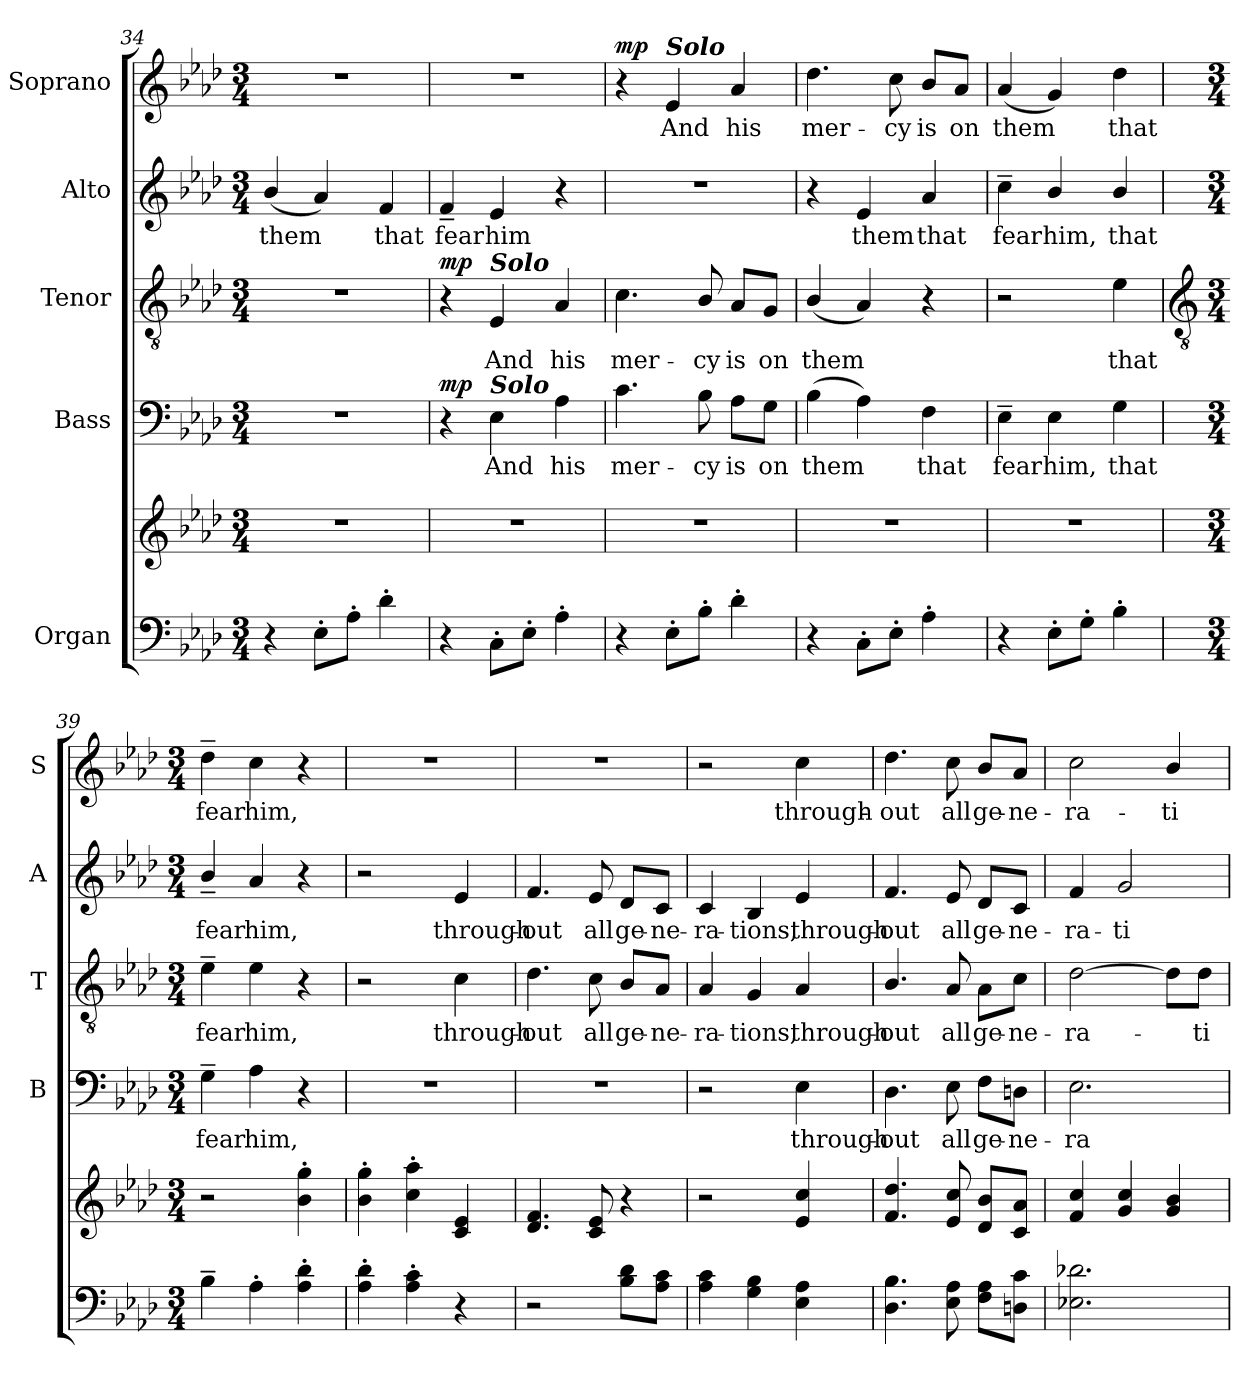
**kern	**kern	**kern	**text	**dynam	**kern	**text	**dynam	**kern	**text	**kern	**text	**dynam
*part5	*part5	*part4	*part4	*part4	*part3	*part3	*part3	*part2	*part2	*part1	*part1	*part1
*staff6	*staff5	*staff4	*staff4	*staff4	*staff3	*staff3	*staff3	*staff2	*staff2	*staff1	*staff1	*staff1
*I"Organ	*	*I"Bass	*	*	*I"Tenor	*	*	*I"Alto	*	*I"Soprano	*	*
*	*	*I'B	*	*	*I'T	*	*	*I'A	*	*I'S	*	*
*clefF4	*clefG2	*clefF4	*	*	*clefGv2	*	*	*clefG2	*	*clefG2	*	*
*k[b-e-a-d-]	*k[b-e-a-d-]	*k[b-e-a-d-]	*	*	*k[b-e-a-d-]	*	*	*k[b-e-a-d-]	*	*k[b-e-a-d-]	*	*
*A-:	*A-:	*A-:	*	*	*A-:	*	*	*A-:	*	*A-:	*	*
*M3/4	*M3/4	*M3/4	*	*	*M3/4	*	*	*M3/4	*	*M3/4	*	*
=34	=34	=34	=34	=34	=34	=34	=34	=34	=34	=34	=34	=34
!	!LO:N:vis=1	!LO:N:vis=1	!	!	!LO:N:vis=1	!	!	!	!LO:LY:b	!LO:N:vis=1	!	!
4r	2.r	2.r	.	.	2.r	.	.	(<4b-/	them	2.r	.	.
8E-'L	.	.	.	.	.	.	.	4a-)	.	.	.	.
8A-'J	.	.	.	.	.	.	.	.	.	.	.	.
!	!	!	!	!	!	!	!	!	!LO:LY:b	!	!	!
4d-'	.	.	.	.	.	.	.	4f	that	.	.	.
=35	=35	=35	=35	=35	=35	=35	=35	=35	=35	=35	=35	=35
!	!LO:N:vis=1	!	!	!LO:DY:b	!	!	!LO:DY:b	!	!LO:LY:b	!LO:N:vis=1	!	!
4r	2.r	4r	.	mp	4r	.	mp	4f~	fear	2.r	.	.
!	!	!	!	!	!LO:TX:a:Bi:t=Solo	!	!	!	!	!	!	!
!	!	!LO:TX:a:Bi:t=Solo	!	!	!	!	!	!	!	!	!	!
!	!	!	!LO:LY:b	!	!	!LO:LY:b	!	!	!LO:LY:b	!	!	!
8C'L	.	4E-	And	.	4E-	And	.	4e-	him	.	.	.
8E-'J	.	.	.	.	.	.	.	.	.	.	.	.
!	!	!	!LO:LY:b	!	!	!LO:LY:b	!	!	!	!	!	!
4A-'	.	4A-	his	.	4A-	his	.	4r	.	.	.	.
=36	=36	=36	=36	=36	=36	=36	=36	=36	=36	=36	=36	=36
!	!LO:N:vis=1	!	!LO:LY:b	!	!	!LO:LY:b	!	!LO:N:vis=1	!	!	!	!LO:DY:b
4r	2.r	4.c	mer-	.	4.c	mer-	.	2.r	.	4r	.	mp
!	!	!	!	!	!	!	!	!	!	!LO:TX:a:Bi:t=Solo	!	!
!	!	!	!	!	!	!	!	!	!	!	!LO:LY:b	!
8E-'L	.	.	.	.	.	.	.	.	.	4e-	And	.
!	!	!	!LO:LY:b	!	!	!LO:LY:b	!	!	!	!	!	!
8B-'J	.	8B-	-cy	.	8B-/	-cy	.	.	.	.	.	.
!	!	!	!LO:LY:b	!	!	!LO:LY:b	!	!	!	!	!LO:LY:b	!
4d-'	.	8A-\L	is	.	8A-/L	is	.	.	.	4a-	his	.
!	!	!	!LO:LY:b	!	!	!LO:LY:b	!	!	!	!	!	!
.	.	8G\J	on	.	8G/J	on	.	.	.	.	.	.
=37	=37	=37	=37	=37	=37	=37	=37	=37	=37	=37	=37	=37
!	!LO:N:vis=1	!	!LO:LY:b	!	!	!LO:LY:b	!	!	!	!	!LO:LY:b	!
4r	2.r	(>4B-	them	.	(<4B-/	them	.	4r	.	4.dd-	mer-	.
!	!	!	!	!	!	!	!	!	!LO:LY:b	!	!	!
8C'L	.	4A-)	.	.	4A-)	.	.	4e-	them	.	.	.
!	!	!	!	!	!	!	!	!	!	!	!LO:LY:b	!
8E-'J	.	.	.	.	.	.	.	.	.	8cc	-cy	.
!	!	!	!LO:LY:b	!	!	!	!	!	!LO:LY:b	!	!LO:LY:b	!
4A-'	.	4F	that	.	4r	.	.	4a-	that	8b-/L	is	.
!	!	!	!	!	!	!	!	!	!	!	!LO:LY:b	!
.	.	.	.	.	.	.	.	.	.	8a-/J	on	.
=38	=38	=38	=38	=38	=38	=38	=38	=38	=38	=38	=38	=38
!	!LO:N:vis=1	!	!LO:LY:b	!	!	!	!	!	!LO:LY:b	!	!LO:LY:b	!
4r	2.r	4E-~	fear	.	2r	.	.	4cc~	fear	(<4a-	them	.
!	!	!	!LO:LY:b	!	!	!	!	!	!LO:LY:b	!	!	!
8E-'L	.	4E-	him,	.	.	.	.	4b-/	him,	4g)	.	.
8G'J	.	.	.	.	.	.	.	.	.	.	.	.
!	!	!	!LO:LY:b	!	!	!LO:LY:b	!	!	!LO:LY:b	!	!LO:LY:b	!
4B-'	.	4G	that	.	4e-	that	.	4b-/	that	4dd-	that	.
!!LO:LB:g=z
=39	=39	=39	=39	=39	=39	=39	=39	=39	=39	=39	=39	=39
*	*	*	*	*	*clefGv2	*	*	*	*	*	*	*
*M3/4	*M3/4	*M3/4	*	*	*M3/4	*	*	*M3/4	*	*M3/4	*	*
!	!	!	!LO:LY:b	!	!	!LO:LY:b	!	!	!LO:LY:b	!	!LO:LY:b	!
4B-~	2r	4G~	fear	.	4e-~	fear	.	4b-~/	fear	4dd-~	fear	.
!	!	!	!LO:LY:b	!	!	!LO:LY:b	!	!	!LO:LY:b	!	!LO:LY:b	!
4A-'	.	4A-	him,	.	4e-	him,	.	4a-	him,	4cc	him,	.
4A-' 4d-'	4b-' 4gg'	4r	.	.	4r	.	.	4r	.	4r	.	.
=40	=40	=40	=40	=40	=40	=40	=40	=40	=40	=40	=40	=40
!	!	!LO:N:vis=1	!	!	!	!	!	!	!	!LO:N:vis=1	!	!
4A-' 4d-'	4b-' 4gg'	2.r	.	.	2r	.	.	2r	.	2.r	.	.
4A-' 4c'	4cc' 4aa-'	.	.	.	.	.	.	.	.	.	.	.
!	!	!	!	!	!	!LO:LY:b	!	!	!LO:LY:b	!	!	!
4r	4c 4e-	.	.	.	4c	through-	.	4e-	through-	.	.	.
=41	=41	=41	=41	=41	=41	=41	=41	=41	=41	=41	=41	=41
!	!	!LO:N:vis=1	!	!	!	!LO:LY:b	!	!	!LO:LY:b	!LO:N:vis=1	!	!
2r	4.d- 4.f	2.r	.	.	4.d-	-out	.	4.f	-out	2.r	.	.
!	!	!	!	!	!	!LO:LY:b	!	!	!LO:LY:b	!	!	!
.	8c 8e-	.	.	.	8c	all	.	8e-	all	.	.	.
!	!	!	!	!	!	!LO:LY:b	!	!	!LO:LY:b	!	!	!
8B- 8d-L	4r	.	.	.	8B-/L	ge-	.	8d-/L	ge-	.	.	.
!	!	!	!	!	!	!LO:LY:b	!	!	!LO:LY:b	!	!	!
8A- 8cJ	.	.	.	.	8A-/J	-ne-	.	8c/J	-ne-	.	.	.
=42	=42	=42	=42	=42	=42	=42	=42	=42	=42	=42	=42	=42
!	!	!	!	!	!	!LO:LY:b	!	!	!LO:LY:b	!	!	!
4A- 4c	2r	2r	.	.	4A-	-ra-	.	4c	-ra-	2r	.	.
!	!	!	!	!	!	!LO:LY:b	!	!	!LO:LY:b	!	!	!
4G 4B-	.	.	.	.	4G	-tions,	.	4B-	-tions,	.	.	.
!	!	!	!LO:LY:b	!	!	!LO:LY:b	!	!	!LO:LY:b	!	!LO:LY:b	!
4E- 4A-	4e- 4cc	4E-	through-	.	4A-	through-	.	4e-	through-	4cc	through-	.
=43	=43	=43	=43	=43	=43	=43	=43	=43	=43	=43	=43	=43
!	!	!	!LO:LY:b	!	!	!LO:LY:b	!	!	!LO:LY:b	!	!LO:LY:b	!
4.D- 4.B-	4.f 4.dd-	4.D-	-out	.	4.B-/	-out	.	4.f	-out	4.dd-	-out	.
!	!	!	!LO:LY:b	!	!	!LO:LY:b	!	!	!LO:LY:b	!	!LO:LY:b	!
8E- 8A-	8e- 8cc	8E-	all	.	8A-	all	.	8e-	all	8cc	all	.
!	!	!	!LO:LY:b	!	!	!LO:LY:b	!	!	!LO:LY:b	!	!LO:LY:b	!
8F 8A-L	8d- 8b-L	8F\L	ge-	.	8A-\L	ge-	.	8d-/L	ge-	8b-/L	ge-	.
!	!	!	!LO:LY:b	!	!	!LO:LY:b	!	!	!LO:LY:b	!	!LO:LY:b	!
8Dn 8cJ	8c 8a-J	8Dn\J	-ne-	.	8c\J	-ne-	.	8c/J	-ne-	8a-/J	-ne-	.
=44	=44	=44	=44	=44	=44	=44	=44	=44	=44	=44	=44	=44
!	!	!	!LO:LY:b	!	!	!LO:LY:b	!	!	!LO:LY:b	!	!LO:LY:b	!
2.E-X 2.d-X	4f 4cc	2.E-	-ra-	.	[2d-	-ra-	.	4f	-ra-	2cc	-ra-	.
!	!	!	!	!	!	!	!	!	!LO:LY:b	!	!	!
.	4g 4cc	.	.	.	.	.	.	2g	-ti-	.	.	.
!	!	!	!	!	!	!	!	!	!	!	!LO:LY:b	!
.	4g 4b-	.	.	.	8d-\L]	.	.	.	.	4b-/	-ti-	.
!	!	!	!	!	!	!LO:LY:b	!	!	!	!	!	!
.	.	.	.	.	8d-\J	ti-	.	.	.	.	.	.
=	=	=	=	=	=	=	=	=	=	=	=	=
*-	*-	*-	*-	*-	*-	*-	*-	*-	*-	*-	*-	*-
